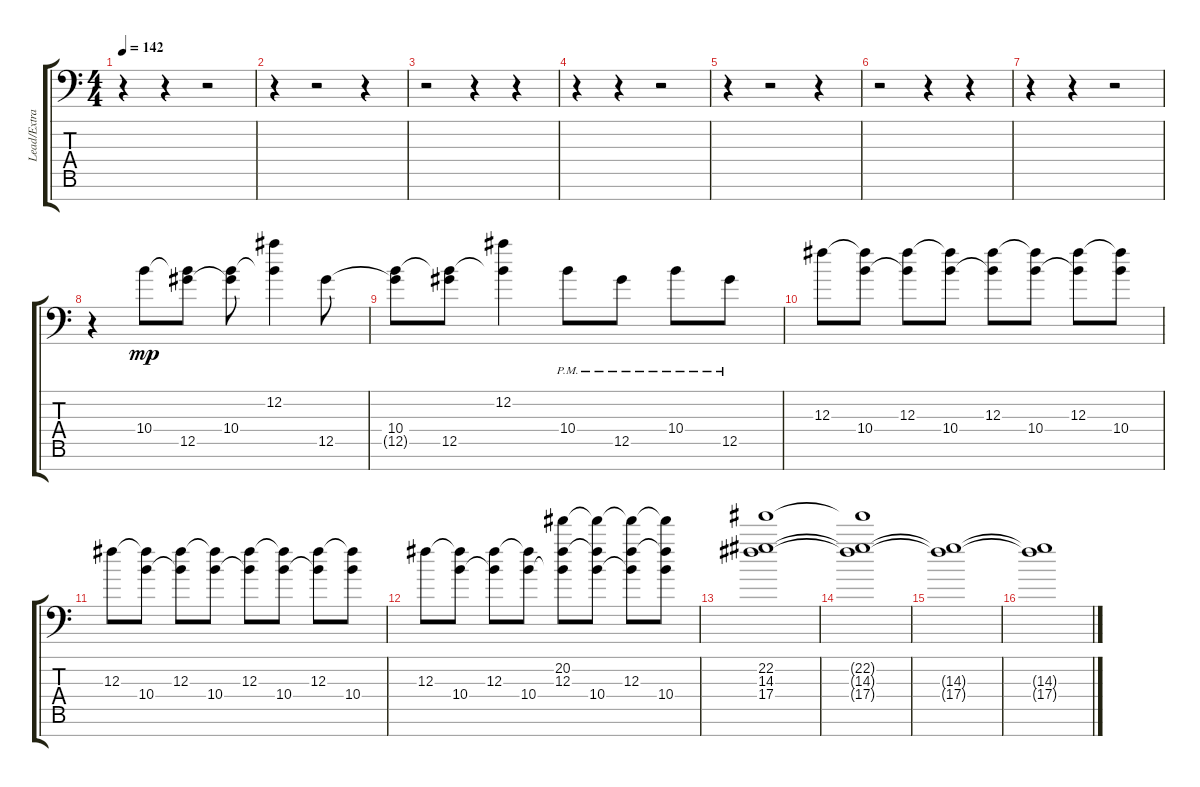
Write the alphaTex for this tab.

\track ("Lead/Extra Guitar" "Lead/Extra") {instrument distortionguitar}
\staff {score tabs}
\tuning (Eb4 Bb3 Gb3 Db3 Ab2 Eb2 Ab1) {hide}
\ts (4 4)
\tempo 142
\clef f4
\ks c
r.4{dy f} r.4 r.2 |
r.4 r.2 r.4 |
r.2 r.4 r.4 |
r.4 r.4 r.2 |
r.4 r.2 r.4 |
r.2 r.4 r.4 |
r.4 r.4 r.2 |
r.4 10.4.8{dy mp} (10.4{t} 12.5).8 (10.4 12.5{t}).8 (12.2 10.4{t}).4 12.5.8 |
(10.4 12.5{t}).8 (10.4{t} 12.5).8 (12.2 10.4{t}).4 10.4{pm}.8 12.5{pm}.8 10.4{pm}.8 12.5{pm}.8 |
12.3.8 (12.3{t} 10.4).8 (12.3 10.4{t}).8 (12.3{t} 10.4).8 (12.3 10.4{t}).8 (12.3{t} 10.4).8 (12.3 10.4{t}).8 (12.3{t} 10.4).8 |
12.3.8 (12.3{t} 10.4).8 (12.3 10.4{t}).8 (12.3{t} 10.4).8 (12.3 10.4{t}).8 (12.3{t} 10.4).8 (12.3 10.4{t}).8 (12.3{t} 10.4).8 |
12.3.8 (12.3{t} 10.4).8 (12.3 10.4{t}).8 (12.3{t} 10.4).8 (20.2 12.3 10.4{t}).8 (20.2{t} 12.3{t} 10.4).8 (20.2{t} 12.3 10.4{t}).8 (20.2{t} 12.3{t} 10.4).8 |
(22.2 14.3 17.4).1 |
(22.2{t} 14.3{t} 17.4{t}).1 |
(14.3{t} 17.4{t}).1 |
(14.3{t} 17.4{t}).1
